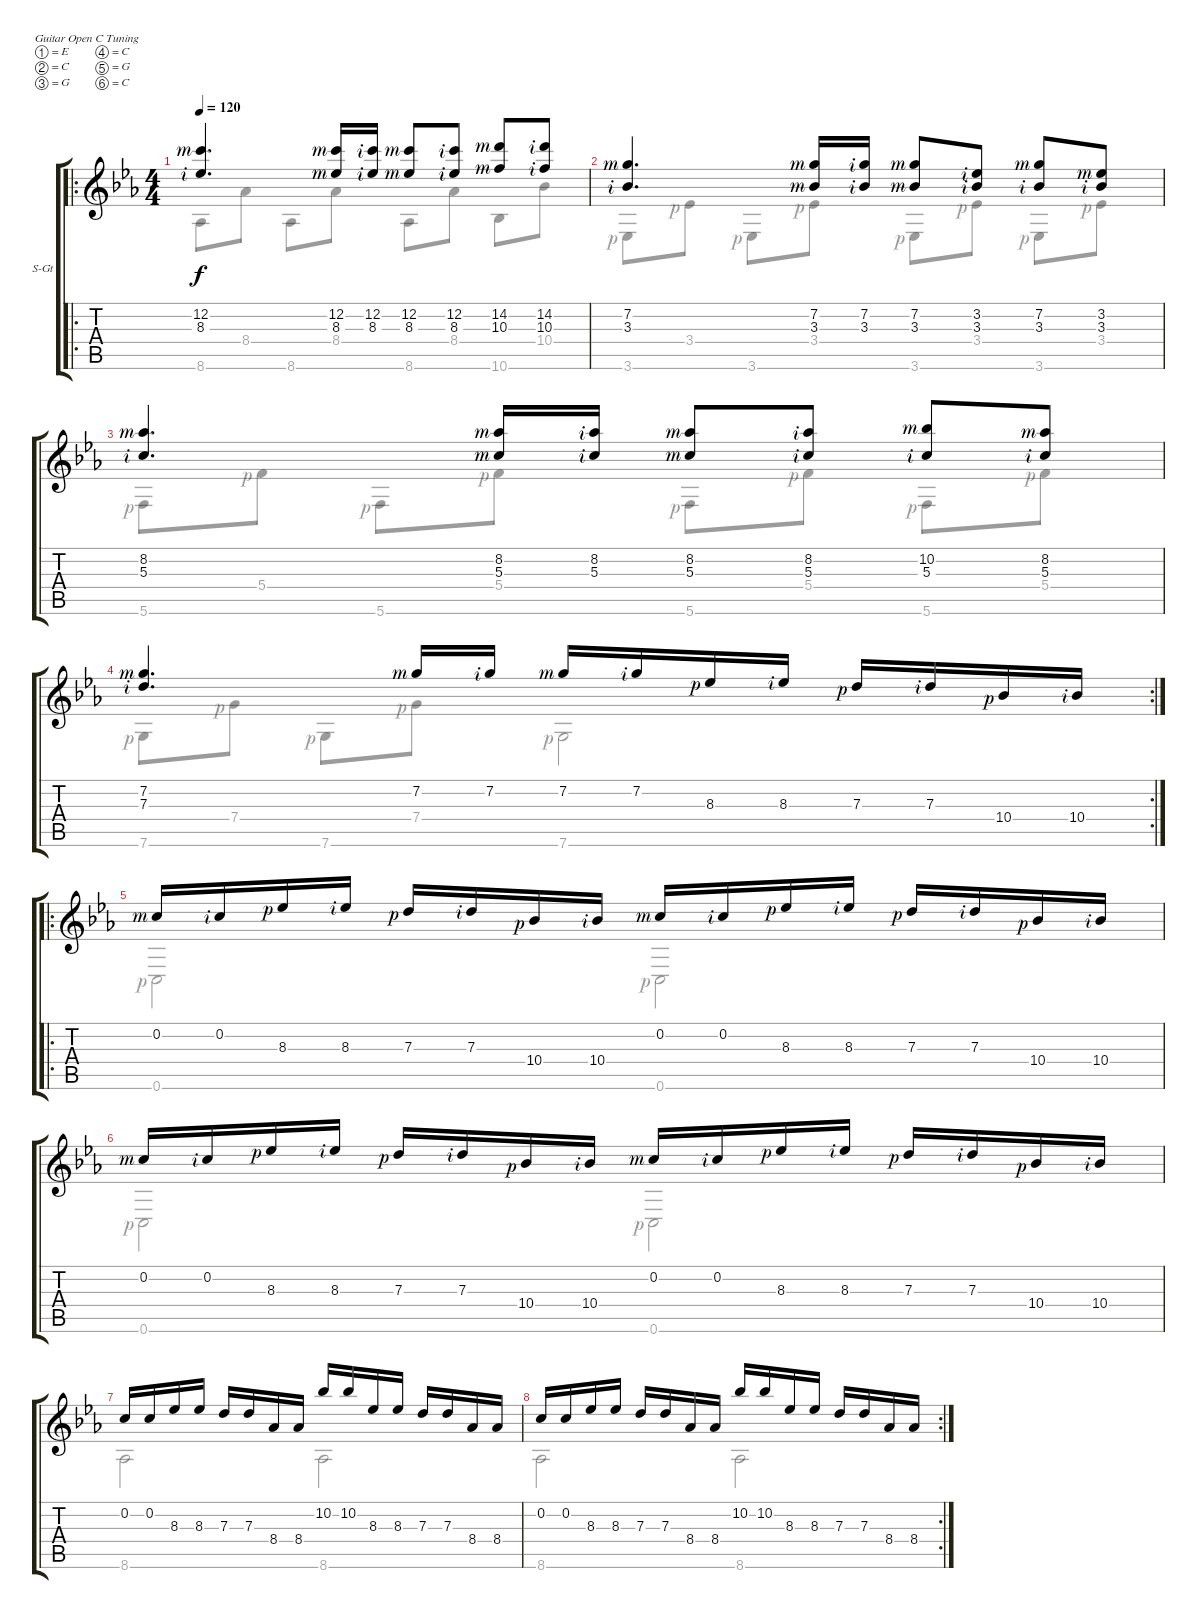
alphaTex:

\bracketExtendMode groupsimilarinstruments
\firstSystemTrackNameOrientation horizontal
\otherSystemsTrackNameOrientation horizontal
\track ("Track 1" "S-Gt") {instrument acousticguitarsteel}
\staff {score tabs}
\tuning (E4 C4 G3 C3 G2 C2)
\voice
\ro
\ts (4 4)
\tempo 120
\clef g2
\ks cminor
(12.2{rf 3} 8.3{rf 2}).4{d dy f} (12.2{rf 3} 8.3{rf 3}).16 (12.2{rf 2} 8.3{rf 2}).16 (12.2{rf 3} 8.3{rf 3}).8 (12.2{rf 2} 8.3{rf 2}).8 (14.2{rf 3} 10.3{rf 3}).8 (14.2{rf 2} 10.3{rf 2}).8 |
(7.2{rf 3} 3.3{rf 2}).4{d} (7.2{rf 3} 3.3{rf 3}).16 (7.2{rf 2} 3.3{rf 2}).16 (7.2{rf 3} 3.3{rf 3}).8 (3.2{rf 2} 3.3{rf 2}).8 (7.2{rf 3} 3.3{rf 2}).8 (3.2{rf 3} 3.3{rf 2}).8 |
(8.2{rf 3} 5.3{rf 2}).4{d} (8.2{rf 3} 5.3{rf 3}).16 (8.2{rf 2} 5.3{rf 2}).16 (8.2{rf 3} 5.3{rf 3}).8 (8.2{rf 2} 5.3{rf 2}).8 (10.2{rf 3} 5.3{rf 2}).8 (8.2{rf 3} 5.3{rf 2}).8 |
\rc 2
(7.2{rf 3} 7.3{rf 2}).4{d} 7.2{rf 3}.16 7.2{rf 2}.16 7.2{rf 3}.16 7.2{rf 2}.16 8.3{rf 1}.16 8.3{rf 2}.16 7.3{rf 1}.16 7.3{rf 2}.16 10.4{rf 1}.16 10.4{rf 2}.16 |
\ro
0.2{rf 3}.16 0.2{rf 2}.16 8.3{rf 1}.16 8.3{rf 2}.16 7.3{rf 1}.16 7.3{rf 2}.16 10.4{rf 1}.16 10.4{rf 2}.16 0.2{rf 3}.16 0.2{rf 2}.16 8.3{rf 1}.16 8.3{rf 2}.16 7.3{rf 1}.16 7.3{rf 2}.16 10.4{rf 1}.16 10.4{rf 2}.16 |
0.2{rf 3}.16 0.2{rf 2}.16 8.3{rf 1}.16 8.3{rf 2}.16 7.3{rf 1}.16 7.3{rf 2}.16 10.4{rf 1}.16 10.4{rf 2}.16 0.2{rf 3}.16 0.2{rf 2}.16 8.3{rf 1}.16 8.3{rf 2}.16 7.3{rf 1}.16 7.3{rf 2}.16 10.4{rf 1}.16 10.4{rf 2}.16 |
0.2.16 0.2.16 8.3.16 8.3.16 7.3.16 7.3.16 8.4.16 8.4.16 10.2.16 10.2.16 8.3.16 8.3.16 7.3.16 7.3.16 8.4.16 8.4.16 |
\rc 2
0.2.16 0.2.16 8.3.16 8.3.16 7.3.16 7.3.16 8.4.16 8.4.16 10.2.16 10.2.16 8.3.16 8.3.16 7.3.16 7.3.16 8.4.16 8.4.16
\voice
\clef g2
\ottava regular
\simile none
\ks cminor
8.6.8{dy f} 8.4.8 8.6.8 8.4.8 8.6.8 8.4.8 10.6.8 10.4.8 |
3.6{rf 1}.8 3.4{rf 1}.8 3.6{rf 1}.8 3.4{rf 1}.8 3.6{rf 1}.8 3.4{rf 1}.8 3.6{rf 1}.8 3.4{rf 1}.8 |
5.6{rf 1}.8 5.4{rf 1}.8 5.6{rf 1}.8 5.4{rf 1}.8 5.6{rf 1}.8 5.4{rf 1}.8 5.6{rf 1}.8 5.4{rf 1}.8 |
7.6{rf 1}.8 7.4{rf 1}.8 7.6{rf 1}.8 7.4{rf 1}.8 7.6{rf 1}.2 |
0.6{rf 1}.2 0.6{rf 1}.2 |
0.6{rf 1}.2 0.6{rf 1}.2 |
8.6.2 8.6.2 |
8.6.2 8.6.2
